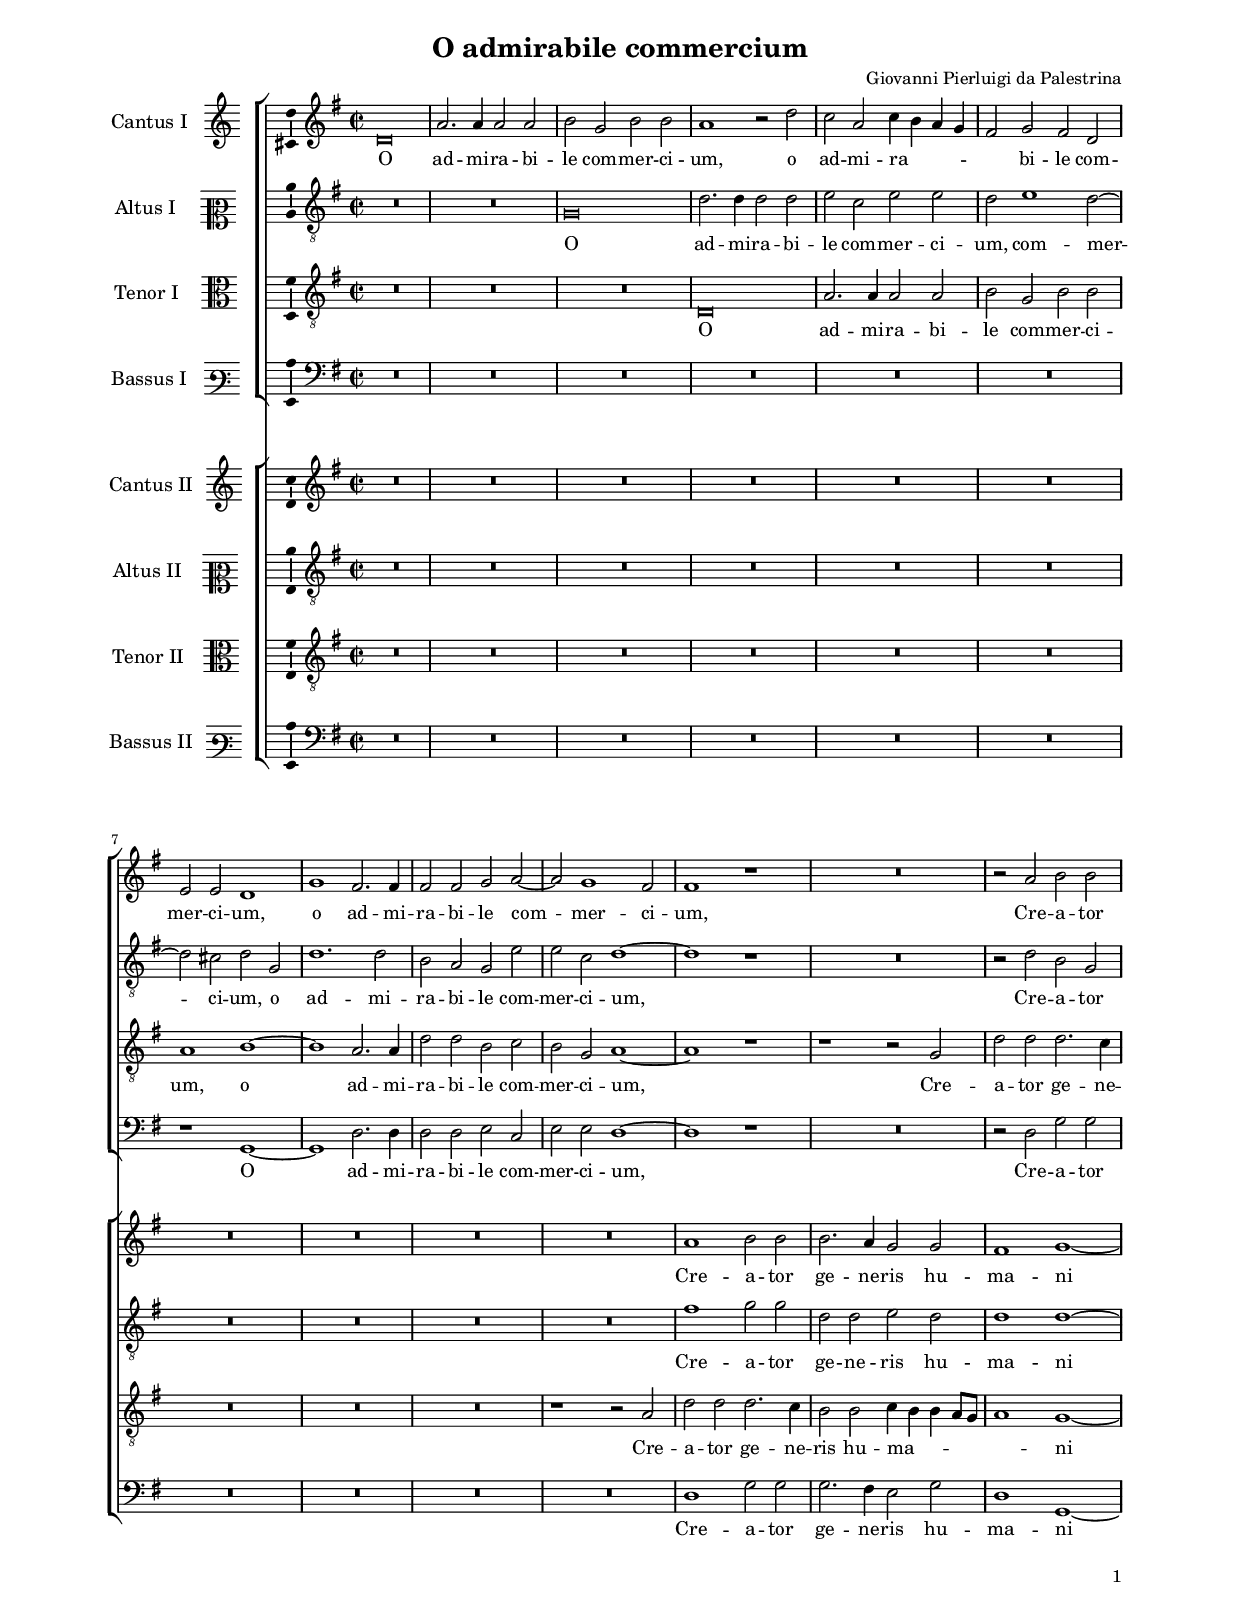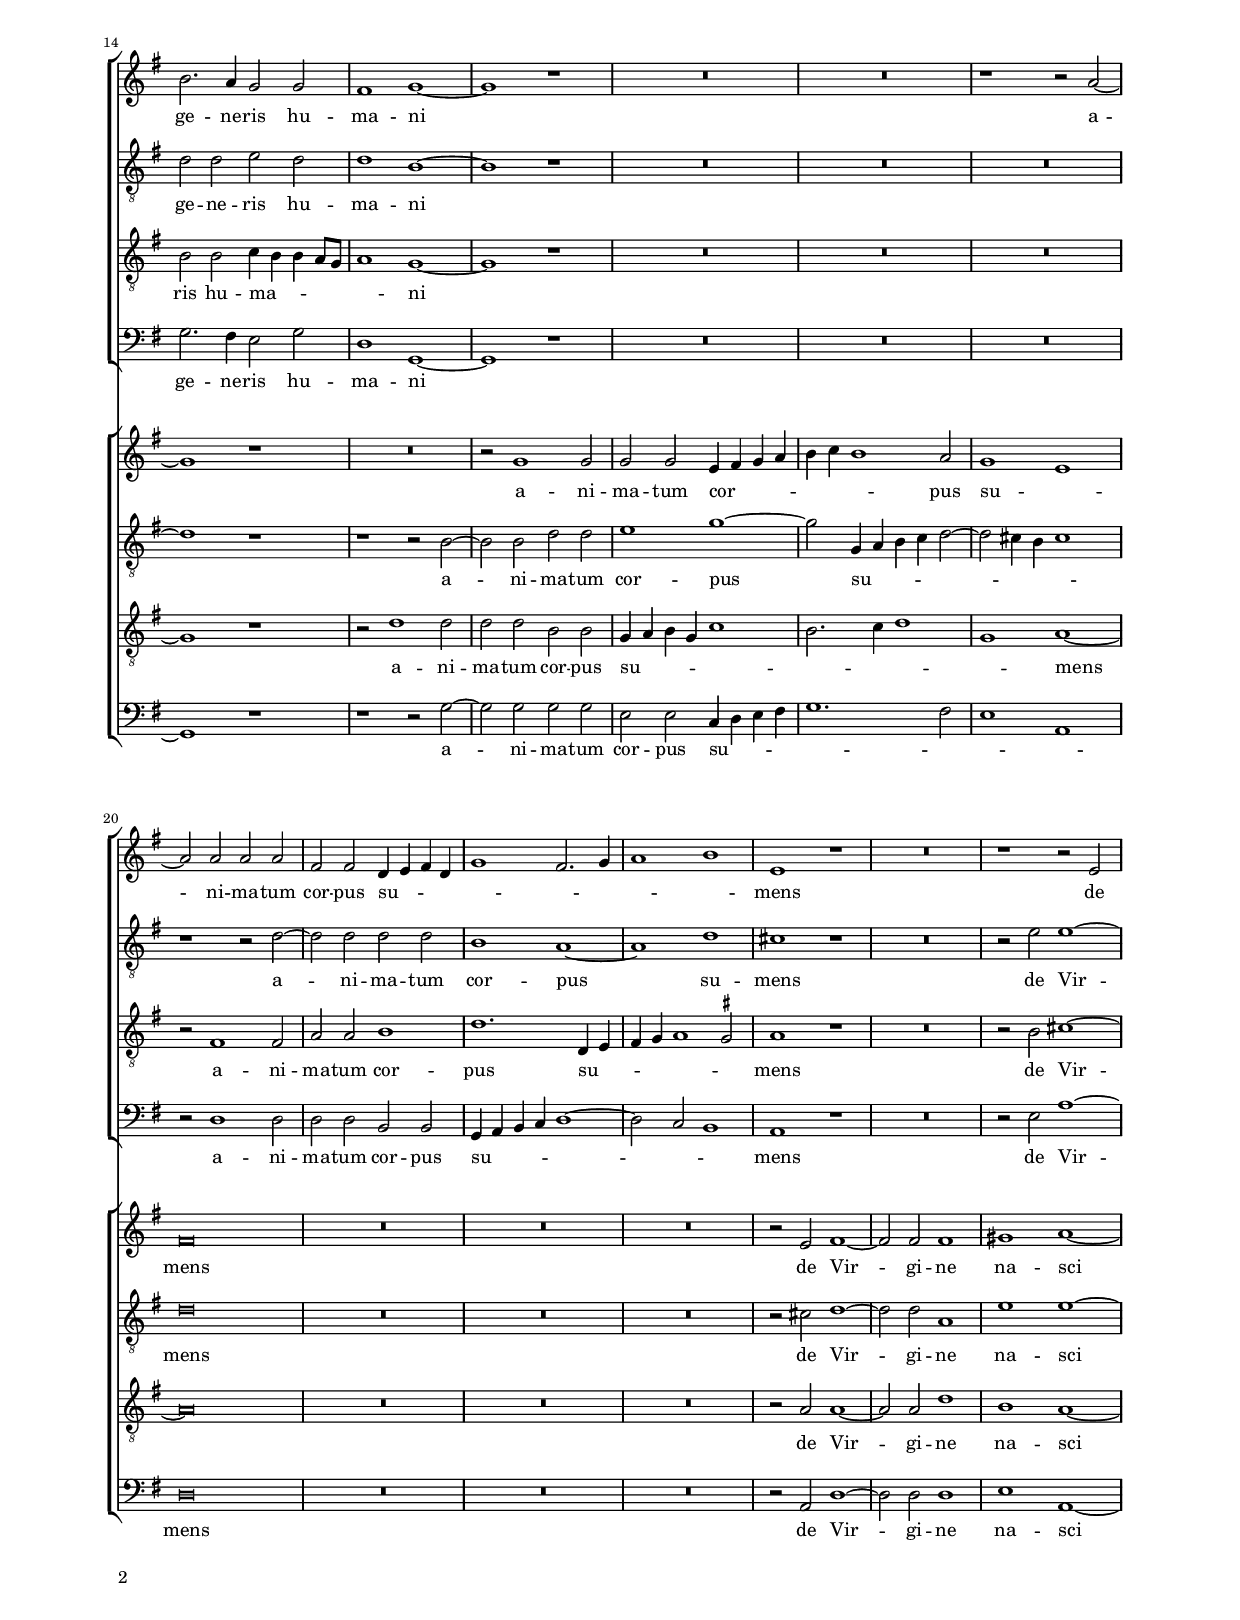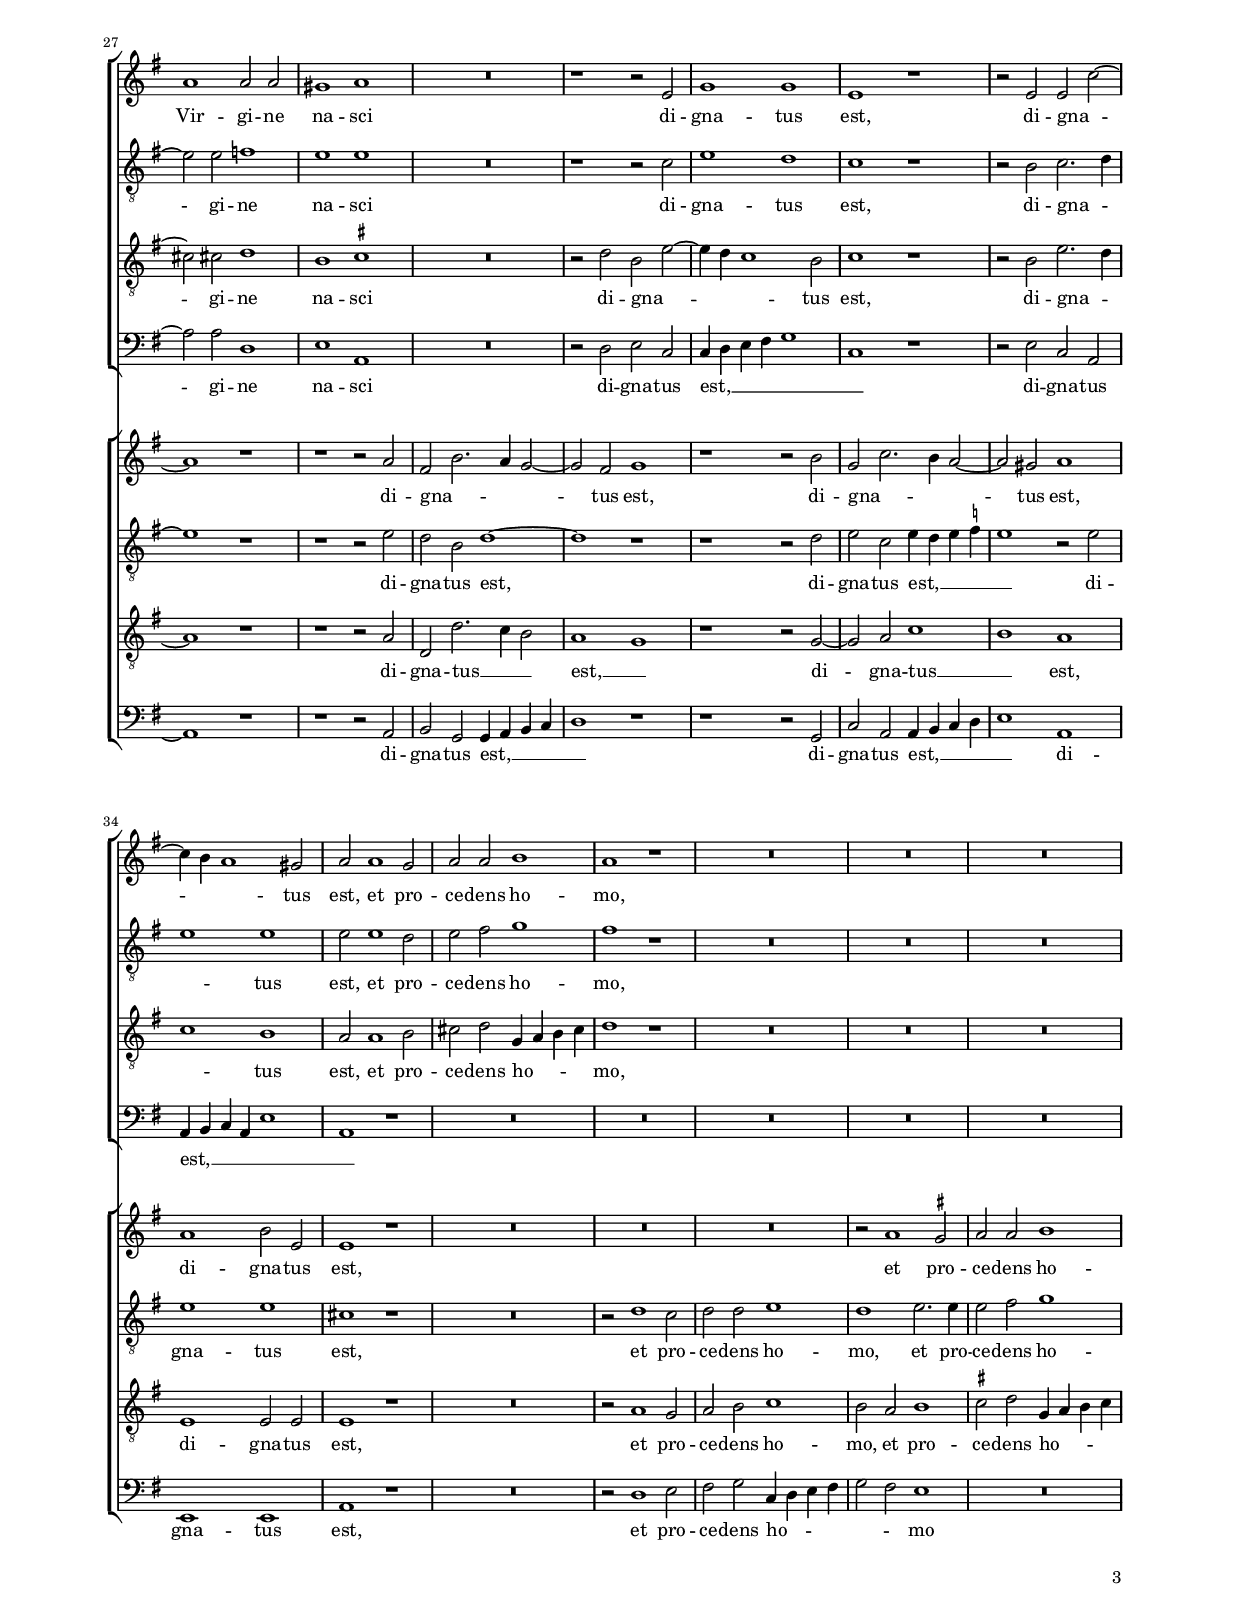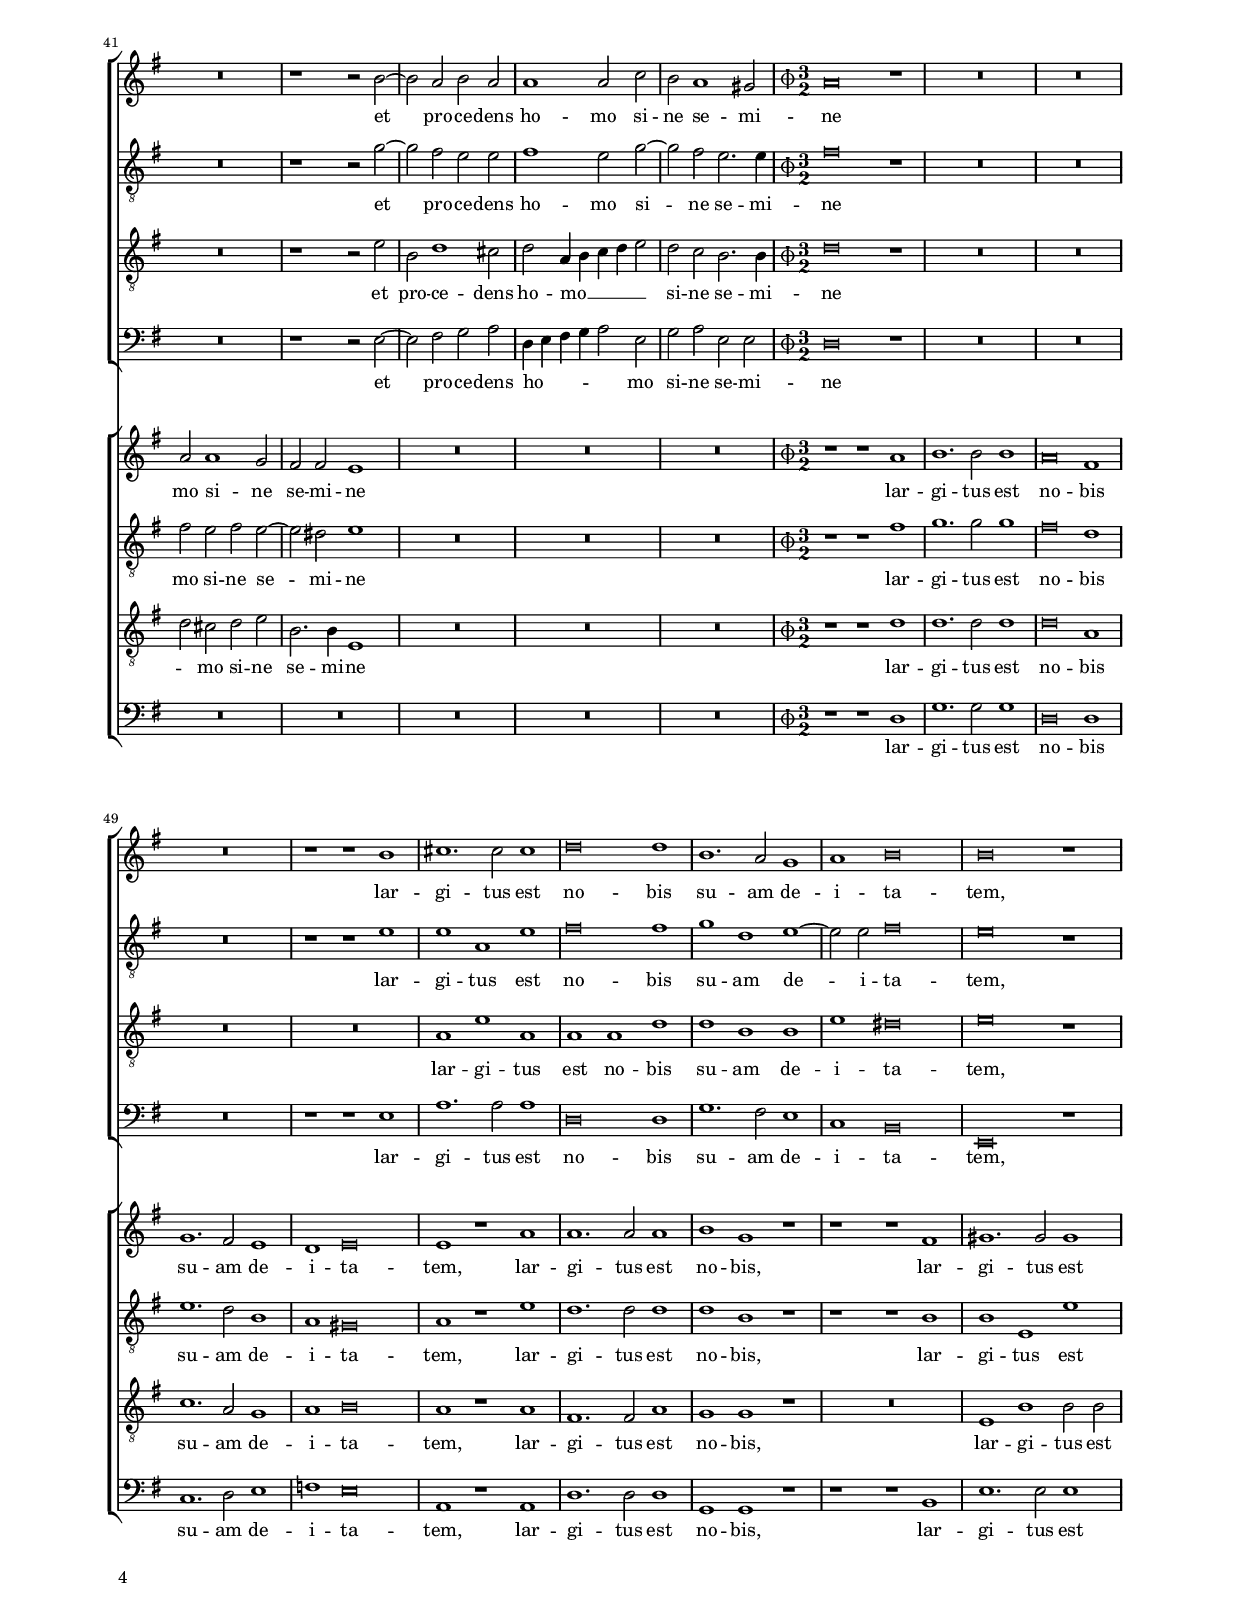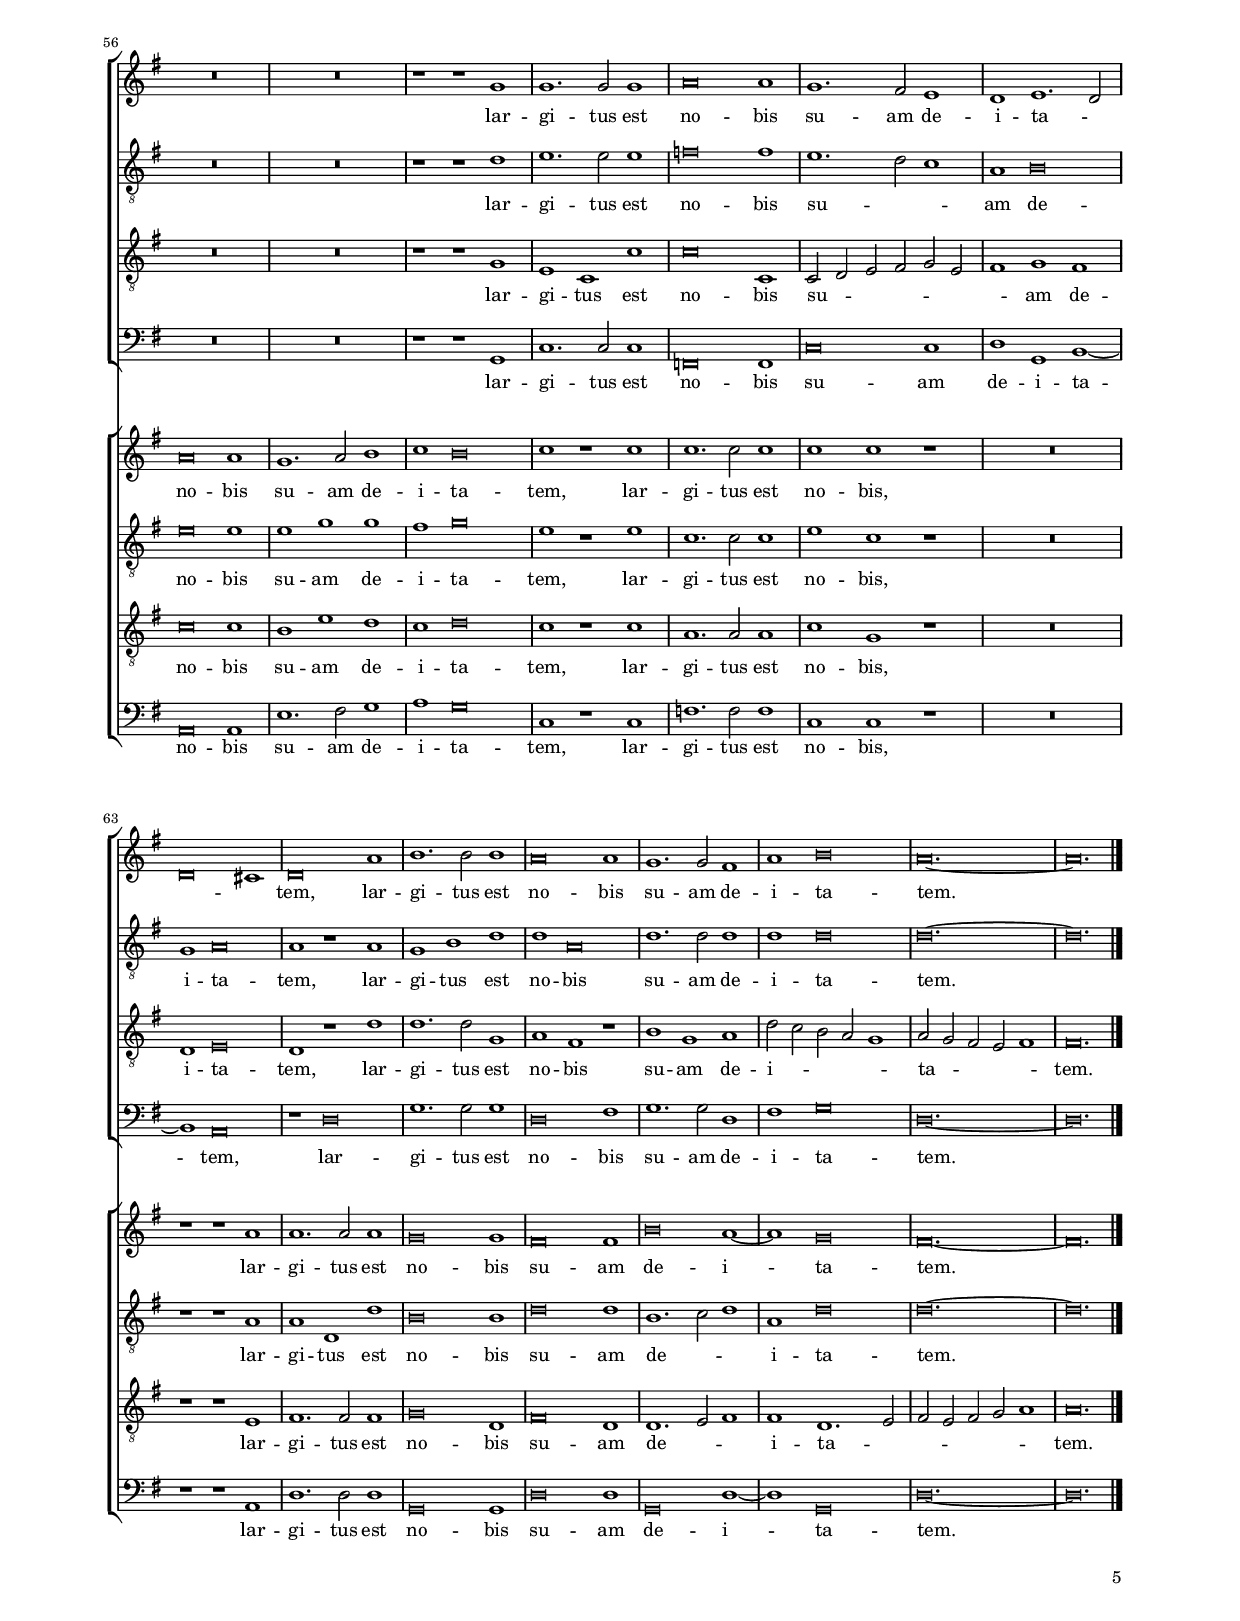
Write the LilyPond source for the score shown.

\header 
{
	title="O admirabile commercium"
	composer="Giovanni Pierluigi da Palestrina"
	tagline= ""
}

\version "2.22.0"
\language deutsch
#(set-global-staff-size 15)
% #(set-default-paper-size "letter")
#(ly:set-option 'point-and-click #f)


#(define ((double-time-signature glyph a b) grob)
   (grob-interpret-markup grob
          (markup #:override '(baseline-skip . 2.5) #:number
                  (#:line ((markup (#:musicglyph glyph))
                           (#:fontsize -1 #:column (a b)))))))


\paper
	{
	top-margin = 2 \cm
	bottom-margin = 1.4 \cm
	left-margin = 2 \cm
	right-margin = 2 \cm
	print-page-number = ##f
	ragged-bottom = ##f
	ragged-last-bottom = ##f
    systems-per-page = 2
    page-count = 5
	system-system-spacing = #'((basic-distance . 18) (minimum-distance . 14) (padding . 7) (strechability . 250))
    oddFooterMarkup=\markup   \fill-line { "" \fromproperty #'page:page-number-string }
    evenFooterMarkup=\markup  \fill-line { \fromproperty #'page:page-number-string "" }
    last-bottom-spacing = #'((basic-distance . 12) (minimum-distance . 7) (padding . 4))
	}


global =  
	{
    % \set Staff.autoBeaming = ##f
	\key c \major
	\time 2/2 \set Score.measureLength = #(ly:make-moment 2/1)
    \set Score.tempoHideNote = ##t
    \tempo 2 = 90
    \skip 1*2*45
    \once \override Score.TimeSignature.stencil = #(double-time-signature "timesig.mensural34" "3" "2") \time 3/1
    \tempo 1 = 135
    \skip 1*3*25 \bar "|."
	}

	ficta = { \once \set suggestAccidentals = ##t }
	
	forget = #(define-music-function (music) (ly:music?) #{
	\accidentalStyle forget
	$music
	\accidentalStyle default
	#})

	
incipitcantusprimus = \markup { \score {
	{
	\set Staff.instrumentName = \markup { \fontsize #1 "Cantus I" }
	\key c \major
	\clef violin
	s4 \bar ""
	}
	\layout  {
	raggedright = ##t
	indent = 1.8 \cm
	line-width = 2.4\cm
	\context { \Staff \remove Time_signature_engraver }
	\override Staff.Clef.Y-extent = #'(0 . 0)
	}} \hspace #1 }
      
incipitaltusprimus = \markup { \score {
	{
	\set Staff.instrumentName = \markup { \fontsize #1 "Altus I" }
	\key c \major
	\clef mezzosoprano
	s4 \bar ""
	}
	\layout  {
	raggedright = ##t
	indent = 1.8 \cm
	line-width = 2.4\cm
	\context { \Staff \remove Time_signature_engraver }
	\override Staff.Clef.Y-extent = #'(0 . 0)
	}} \hspace #1 }
      
incipittenorprimus = \markup { \score {
	{
	\set Staff.instrumentName = \markup { \fontsize #1 "Tenor I" }
	\key c \major
	\clef alto
	s4 \bar ""
	}
	\layout  {
	raggedright = ##t
	indent = 1.8 \cm
	line-width = 2.4\cm
	\context { \Staff \remove Time_signature_engraver }
	\override Staff.Clef.Y-extent = #'(0 . 0)
	}} \hspace #1 }


incipitbassusprimus = \markup { \score {
	{
	\set Staff.instrumentName = \markup { \fontsize #1 "Bassus I" }
	\key c \major
	\clef varbaritone
	s4 \bar ""
	}
	\layout  {
	raggedright = ##t
	indent = 1.8 \cm
	line-width = 2.4\cm
	\context { \Staff \remove Time_signature_engraver }
	\override Staff.Clef.Y-extent = #'(0 . 0)
	}} \hspace #1 }

incipitcantussecundus = \markup { \score {
	{
	\set Staff.instrumentName = \markup { \fontsize #1 "Cantus II" }
	\key c \major
	\clef violin
	s4 \bar ""
	}
	\layout  {
	raggedright = ##t
	indent = 1.8 \cm
	line-width = 2.4\cm
	\context { \Staff \remove Time_signature_engraver }
	\override Staff.Clef.Y-extent = #'(0 . 0)
	}} \hspace #1 }


incipitaltussecundus = \markup { \score {
	{
	\set Staff.instrumentName = \markup { \fontsize #1 "Altus II" }
	\key c \major
	\clef mezzosoprano
	s4 \bar ""
	}
	\layout  {
	raggedright = ##t
	indent = 1.8 \cm
	line-width = 2.4\cm
	\context { \Staff \remove Time_signature_engraver }
	\override Staff.Clef.Y-extent = #'(0 . 0)
	}} \hspace #1 }


incipittenorsecundus = \markup { \score {
	{
	\set Staff.instrumentName = \markup { \fontsize #1 "Tenor II" }
	\key c \major
	\clef alto
	s4 \bar ""
	}
	\layout  {
	raggedright = ##t
	indent = 1.8 \cm
	line-width = 2.4\cm
	\context { \Staff \remove Time_signature_engraver }
	\override Staff.Clef.Y-extent = #'(0 . 0)
	}} \hspace #1 }	


incipitbassussecundus = \markup { \score {
	{
	\set Staff.instrumentName = \markup { \fontsize #1 "Bassus II" }
	\key c \major
	\clef varbaritone
	s4 \bar ""
	}
	\layout  {
	raggedright = ##t
	indent = 1.8 \cm
	line-width = 2.4\cm
	\context { \Staff \remove Time_signature_engraver }
	\override Staff.Clef.Y-extent = #'(0 . 0)
	}} \hspace #1 }

%%%%%%%%%%%% NOTES %%%%%%%%%%%%%%%%%

cantusprimus =  \relative c''
	{
	g\breve
	d'2. d4 d2 d
	e2 c e e
	d1 r2 g
%5
	f2 d f4 e d c |
	h2 c h g
	a2 a g1
	c1 h2. h4
	h2 h c d~
%10
	d2 c1 h2 |
	h1 r
	R\breve
	r2 d e e
	e2. d4 c2 c
%15
	h1 c~ |
	c1 r
	R\breve
	R\breve
	r1 r2 d~
%20
	d2 d d d |
	h2 h g4 a h g
	c1 h2. c4
	d1 e
	a,1 r
%25
	R\breve |
	r1 r2 a
	d1 d2 d
	cis1 d
	R\breve
%30
	r1 r2 a |
	c1 c
	a1 r
	r2 a a f'~
	f4 e d1 cis2
%35
	d2 d1 c2 |
	d2 d e1
	d1 r
	R\breve
	R\breve
%40
	R\breve |
	R\breve
	r1 r2 e~
	e2 d e d
	d1 d2 f
%45
	e2 d1 cis2 |
% Triple time
	d\breve r1
	R\breve.
	R\breve.
	R\breve.
%50
	r1 r e |
	fis1. fis2 fis1
	g\breve g1
	e1. d2 c1
	d1 e\breve
%55
	e\breve r1 |
	R\breve.
	R\breve.
	r1 r c
	c1. c2 c1
%60
	d\breve d1 |
	c1. h2 a1
	g1 a1. g2
	g\breve fis1
	g\breve d'1
%65
	e1. e2 e1 |
	d\breve d1
	c1. c2 h1
	d1 e\breve
	d\breve.~
%70
	d\breve. |
	}

altusprimus =  \relative c' 
    {
	R\breve
	R\breve
	c\breve
	g'2. g4 g2 g
%5
	a2 f a a |
	g2 a1 g2~
	g2 fis g c,
	g'1. g2
	e2 d c a'
%10
	a2 f g1~ |
	g1 r
	R\breve
	r2 g e c
	g'2 g a g
%15
	g1 e~ |
	e1 r
	R\breve
	R\breve
	R\breve
%20
	r1 r2 g~ |
	g2 g g g
	e1 d~
	d1 g
	fis1 r
%25
	R\breve |
	r2 a a1~
	a2 a b1
	a1 a
	R\breve
%30
	r1 r2 f |
	a1 g
	f1 r
	r2 e f2. g4
	a1 a
%35
	a2 a1 g2 |
	a2 h c1
	h1 r
	R\breve
	R\breve
%40
	R\breve |
	R\breve
	r1 r2 c~
	c2 h a a
	h1 a2 c~
%45
	c2 h a2. a4 |
% Triple time
	h\breve r1
	R\breve.
	R\breve.
	R\breve.
%50
	r1 r a |
	a1 d, a'
	h\breve h1
	c1 g a~
	a2 a h\breve
%55
	a\breve r1 |
	R\breve.
	R\breve.
	r1 r g
	a1. a2 a1
%60
	b\breve b1 |
	a1. g2 f1
	d1 e\breve
	c1 d\breve
	d1 r d
%65
	c1 e g |
	g1 d\breve
	g1. g2 g1
	g1 g\breve
	g\breve.~
%70
	g\breve. |
	}

tenorprimus =  \relative c' 
	{
	R\breve
	R\breve
	R\breve
	g\breve
%5
	d'2. d4 d2 d |
	e2 c e e
	d1 e~
	e1 d2. d4
	g2 g e f
%10
	e2 c d1~ |
	d1 r
	r1 r2 c
	g'2 g g2. f4
	e2 e f4 e e d8 c
%15
	d1 c~ |
	c1 r
	R\breve
	R\breve
	R\breve
%20
	r2 h1 h2 |
	d2 d e1
	g1. g,4 a
	h4 c d1 \ficta cis2
	d1 r
%25
	R\breve |
	r2 e fis1~
	fis2 fis g1
	e1 \ficta fis1
	R\breve
%30
	r2 g e a~ |
	a4 g f1 e2
	f1 r
	r2 e a2. g4
	f1 e
%35
	d2 d1 e2 |
	fis2 g c,4 d e fis
	g1 r
	R\breve
	R\breve
%40
	R\breve |
	R\breve
	r1 r2 a
	e2 g1 fis2
	g2 d4 e f g a2
%45
	g2 f e2. e4 |
% Triple time
	g\breve r1
	R\breve.
	R\breve.
	R\breve.
%50
	R\breve. |
	d1 a' d,
	d1 d g
	g1 e e
	a1 gis\breve
%55
	a\breve r1 |
	R\breve.
	R\breve.
	r1 r c,
	a1 f f'
%60
	f\breve f,1 |
	f2 g a h c a
	h1 c h
	g1 a\breve
	g1 r g'
%65
	g1. g2 c,1 |
	d1 h r
	e1 c d
	g2 f e d c1
	d2 c h a h1
%70
	h\breve. |
	}

bassusprimus  =  \relative c 
	{
	R\breve
	R\breve
	R\breve
	R\breve
%5
	R\breve |
	R\breve
	r1 c~
	c1 g'2. g4
	g2 g a f
%10
	a2 a g1~ |
	g1 r
	R\breve
	r2 g c c
	c2. h4 a2 c
%15
	g1 c,~ |
	c1 r
	R\breve
	R\breve
	R\breve
%20
	r2 g'1 g2 |
	g2 g e e
	c4 d e f g1~
	g2 f e1
	d1 r
%25
	R\breve |
	r2 a' d1~
	d2 d g,1
	a1 d,
	R\breve
%30
	r2 g a f |
	f4 g a h c1
	f,1 r
	r2 a f d
	d4 e f d a'1
%35
	d,1 r |
	R\breve
	R\breve
	R\breve
	R\breve
%40
	R\breve |
	R\breve
	r1 r2 a'~
	a2 h c d
	g,4 a h c d2 a
%45
	c2 d a a |
% Triple time
	g\breve r1
	R\breve.
	R\breve.
	R\breve.
%50
	r1 r a |
	d1. d2 d1
	g,\breve g1
	c1. h2 a1
	f1 e\breve
%55
	a,\breve r1 |
	R\breve.
	R\breve.
	r1 r c
	f1. f2 f1
%60
	b,\breve b1 |
	f'\breve f1
	g1 c, e~
	e1 d\breve
	r1 g\breve
%65
	c1. c2 c1 |
	g\breve h1
	c1. c2 g1
	h1 c\breve
	g\breve.~
%70
	g\breve. |
	}

cantussecundus =  \relative c''
	{
	R\breve
	R\breve
	R\breve
	R\breve
%5
	R\breve |
	R\breve
	R\breve
	R\breve
	R\breve
%10
	R\breve |
	d1 e2 e
	e2. d4 c2 c
	h1 c~
	c1 r
%15
	R\breve |
	r2 c1 c2
	c2 c a4 h c d 
	e4 f e1 d2
	c1 a
%20
	h\breve |
	R\breve
	R\breve
	R\breve
	r2 a h1~
%25
	h2 h h1 |
	cis1 d~
	d1 r
	r1 r2 d
	h2 e2. d4 c2~
%30
	c2 h c1 |
	r1 r2 e
	c2 f2. e4 d2~
	d2 cis d1
	d1 e2 a,
%35
	a1 r |
	R\breve
	R\breve
	R\breve
	r2 d1 \ficta cis2
%40
	d2 d e1 |
	d2 d1 c2
	h2 h a1
	R\breve
	R\breve
%45
	R\breve |
% Triple time
	r1 r d
	e1. e2 e1
	d\breve h1
	c1. h2 a1
%50
	g1 a\breve |
	a1 r d
	d1. d2 d1
	e1 c r
	r1 r h
%55
	cis1. cis2 cis1 |
	d\breve d1
	c1. d2 e1
	f1 e\breve
	f1 r f
%60
	f1. f2 f1 |
	f1 f r
	R\breve.
	r1 r d
	d1. d2 d1
%65
	c\breve c1 |
	h\breve h1
	e\breve d1~
	d1 c\breve
	h\breve.~
%70
	h\breve. |
	}

altussecundus =  \relative c'
	{
	R\breve
	R\breve
	R\breve
	R\breve
%5
	R\breve |
	R\breve
	R\breve
	R\breve
	R\breve
%10
	R\breve |
	h'1 c2 c
	g2 g a g
	g1 g~
	g1 r
%15
	r1 r2 e~ |
	e2 e g g
	a1 c~
	c2 c,4 d e f g2~
	g2 fis4 e fis1
%20
	g\breve |
	R\breve
	R\breve
	R\breve
	r2 fis g1~
%25
	g2 g d1 |
	a'1 a~
	a1 r
	r1 r2 a
	g2 e g1~
%30
	g1 r |
	r1 r2 g
	a2 f a4 g a \ficta b
	a1 r2 a
	a1 a
%35
	fis1 r |
	R\breve
	r2 g1 f2
	g2 g a1
	g1 a2. a4
%40
	a2 h c1 |
	h2 a h a~
	a2 gis a1
	R\breve
	R\breve
%45
	R\breve |
% Triple time
	r1 r h
	c1. c2 c1
	h\breve g1
	a1. g2 e1
%50
	d1 cis\breve |
	d1 r a'
	g1. g2 g1
	g1 e r
	r1 r e
%55
	e1 a, a' |
	a\breve a1
	a1 c c
	h1 c\breve
	a1 r a
%60
	f1. f2 f1 |
	a1 f r
	R\breve.
	r1 r d
	d1 g, g'
%65
	e\breve e1 |
	g\breve g1
	e1. f2 g1
	d1 g\breve
	g\breve.~
%70
	g\breve. |
    }

tenorsecundus =  \relative c'
	{
	R\breve
	R\breve
	R\breve
	R\breve
%5
	R\breve |
	R\breve
	R\breve
	R\breve
	R\breve
%10
	r1 r2 d |
	g2 g g2. f4
	e2 e f4 e e d8 c
	d1 c~
	c1 r |
%15
    r2 g'1 g2
	g2 g e e
	c4 d e c f1
	e2. f4 g1
	c,1 d~ |
%20
    d\breve
	R\breve
	R\breve
	R\breve
	r2 d d1~ |
%25
    d2 d g1
	e1 d~
	d1 r
	r1 r2 d
	g, g'2. f4 e2 |
%30
    d1 c
	r1 r2 c~
	c2 d f1
	e1 d
	a1 a2 a |
%35
    a1 r
	R\breve
	r2 d1 c2
	d2 e f1
	e2 d e1 |
%40
    \ficta fis2 g c,4 d e fis
	g2 fis g a
	e2. e4 a,1
	R\breve
    R\breve
%45
	R\breve |
% Triple time
	r1 r g'
	g1. g2 g1
	g\breve d1
	f1. d2 c1
%50
	d1 e\breve |
	d1 r d
	h1. h2 d1
	c1 c r
	R\breve.
%55
	a1 e' e2 e |
	f\breve f1
	e1 a g
	f1 g\breve
	f1 r f
%60
	d1. d2 d1 |
	f1 c r
	R\breve.
	r1 r a
	h1. h2 h1
%65
	c\breve g1 |
	h\breve g1
	g1. a2 h1
	h1 g1. a2
	h2 a h c d1
%70
	d\breve. |
	}

bassussecundus =  \relative c
	{
	R\breve
	R\breve
	R\breve
	R\breve
%5
	R\breve |
	R\breve
	R\breve
	R\breve
	R\breve
%10
	R\breve |
	g'1 c2 c
	c2. h4 a2 c
	g1 c,~
	c1 r
%15
	r1 r2 c'~ |
	c2 c c c
	a2 a f4 g a h
	c1. h2
	a1 d,
%20
	g\breve |
	R\breve
	R\breve
	R\breve
	r2 d g1~
%25
	g2 g g1 |
	a1 d,~
	d1 r
	r1 r2 d
	e2 c c4 d e f
%30
	g1 r |
	r1 r2 c,
	f2 d d4 e f g
	a1 d,
	a1 a
%35
	d1 r |
	R\breve
	r2 g1 a2
	h2 c f,4 g a h
	c2 h a1
%40
	R\breve |
	R\breve
	R\breve
	R\breve
	R\breve
%45
	R\breve |
% Triple time
	r1 r g
	c1. c2 c1
	g\breve g1
	f1. g2 a1
%50
	b1 a\breve |
	d,1 r d
	g1. g2 g1
	c,1 c r
	r1 r e
%55
	a1. a2 a1 |
	d,\breve d1
	a'1. h2 c1
	d1 c\breve
	f,1 r f
%60
	b1. b2 b1 |
	f1 f r
	R\breve.
	r1 r d
	g1. g2 g1
%65
	c,\breve c1 |
	g'\breve g1
	c,\breve g'1~
	g1 c,\breve
	g'\breve.~
%70
	g\breve. |
	}

%%%%%%%%%% LYRICS %%%%%%%%%%%%%%%%%%%

    
lyricscantusprimus = \lyricmode {
	O ad -- mi -- ra -- bi -- le com -- mer -- ci -- um,
    o ad -- mi -- ra -- _ _ _ _ bi -- le com -- mer -- ci -- um,
    o ad -- mi -- ra -- bi -- le com -- mer -- ci -- um,
    Cre -- a -- tor ge -- ne -- ris hu -- ma -- ni
    a -- ni -- ma -- tum cor -- pus su -- _ _ _ _ _ _ _ _ mens
    de Vir -- gi -- ne na -- sci
    di -- gna -- tus est,
    di -- gna -- _ _ _ tus est,
    et pro -- ce -- dens ho -- mo,
    et pro -- ce -- dens ho -- mo
    si -- ne se -- mi -- ne
    lar -- gi -- tus est no -- bis su -- am de -- i -- ta -- tem,
    lar -- gi -- tus est no -- bis su -- am de -- i -- ta -- _ _ _ tem,
    lar -- gi -- tus est no -- bis su -- am de -- i -- ta -- tem.
	}


lyricsaltusprimus = \lyricmode {
	O ad -- mi -- ra -- bi -- le com -- mer -- ci -- um,
    com -- mer -- ci -- um,
    o ad -- mi -- ra -- bi -- le com -- mer -- ci -- um,
    Cre -- a -- tor ge -- ne -- ris hu -- ma -- ni
    a -- ni -- ma -- tum cor -- pus su -- mens
    de Vir -- gi -- ne na -- sci
    di -- gna -- tus est,
    di -- gna -- _ _ tus est,
    et pro -- ce -- dens ho -- mo,
    et pro -- ce -- dens ho -- mo
    si -- ne se -- mi -- ne
    lar -- gi -- tus est no -- bis su -- am de -- i -- ta -- tem,
    lar -- gi -- tus est no -- bis su -- _ _ am de -- i -- ta -- tem,
    lar -- gi -- tus est no -- bis su -- am de -- i -- ta -- tem.
	}


lyricstenorprimus = \lyricmode {
	O ad -- mi -- ra -- bi -- le com -- mer -- ci -- um,
    o ad -- mi -- ra -- bi -- le com -- mer -- ci -- um,
    Cre -- a -- tor ge -- ne -- ris hu -- ma -- _ _ _ _ _ ni
    a -- ni -- ma -- tum cor -- pus su -- _ _ _ _ _ mens
    de Vir -- gi -- ne na -- sci
    di -- gna -- _ _ _ tus est,
    di -- gna -- _ _ tus est,
    et pro -- ce -- dens ho -- _ _ _ mo,
    et pro -- ce -- dens ho -- mo __ _ _ _ _
    si -- ne se -- mi -- ne
    lar -- gi -- tus est no -- bis su -- am de -- i -- ta -- tem,
    lar -- gi -- tus est no -- bis su -- _ _ _ _ _ _ am de -- i -- ta -- tem,
    lar -- gi -- tus est no -- bis su -- am de -- i -- _ _ _ _ ta -- _ _ _ _ tem.
	}


lyricsbassusprimus = \lyricmode {
	O ad -- mi -- ra -- bi -- le com -- mer -- ci -- um,
    Cre -- a -- tor ge -- ne -- ris hu -- ma -- ni
    a -- ni -- ma -- tum cor -- pus su -- _ _ _ _ _ _ mens
    de Vir -- gi -- ne na -- sci
    di -- gna -- tus est, __ _ _ _ _ _
    di -- gna -- tus est, __ _ _ _ _ _
    et pro -- ce -- dens ho -- _ _ _ _ mo
    si -- ne se -- mi -- ne
    lar -- gi -- tus est no -- bis su -- am de -- i -- ta -- tem,
    lar -- gi -- tus est no -- bis su -- am de -- i -- ta -- tem,
    lar -- gi -- tus est no -- bis su -- am de -- i -- ta -- tem.
	}


lyricscantussecundus = \lyricmode {
    Cre -- a -- tor ge -- ne -- ris hu -- ma -- ni
    a -- ni -- ma -- tum cor -- _ _ _ _ _ _ pus su -- _ mens
    de Vir -- gi -- ne na -- sci
    di -- gna -- _ _ _ tus est,
    di -- gna -- _ _ _ tus est,
    di -- gna -- tus est,
    et pro -- ce -- dens ho -- mo
    si -- ne se -- mi -- ne
    lar -- gi -- tus est no -- bis su -- am de -- i -- ta -- tem,
    lar -- gi -- tus est no -- bis,
    lar -- gi -- tus est no -- bis su -- am de -- i -- ta -- tem,
    lar -- gi -- tus est no -- bis,
    lar -- gi -- tus est no -- bis su -- am de -- i -- ta -- tem.
	}


lyricsaltussecundus = \lyricmode {
    Cre -- a -- tor ge -- ne -- ris hu -- ma -- ni
    a -- ni -- ma -- tum cor -- pus su -- _ _ _ _ _ _ _ mens
    de Vir -- gi -- ne na -- sci
    di -- gna -- tus est,
    di -- gna -- tus est, __ _ _ _ _ 
    di -- gna -- tus est,
    et pro -- ce -- dens ho -- mo,
    et pro -- ce -- dens ho -- mo
    si -- ne se -- mi -- ne
    lar -- gi -- tus est no -- bis su -- am de -- i -- ta -- tem,
    lar -- gi -- tus est no -- bis,
    lar -- gi -- tus est no -- bis su -- am de -- i -- ta -- tem,
    lar -- gi -- tus est no -- bis,
    lar -- gi -- tus est no -- bis su -- am de -- _ _ i -- ta -- tem.
	}
	

lyricstenorsecundus = \lyricmode {
    Cre -- a -- tor ge -- ne -- ris hu -- ma -- _ _ _ _ _ ni
    a -- ni -- ma -- tum cor -- pus su -- _ _ _ _ _ _ _ _ mens
    de Vir -- gi -- ne na -- sci
    di -- gna -- tus __ _ _ est, __ _
    di -- gna -- tus __ _ est,
    di -- gna -- tus est,
    et pro -- ce -- dens ho -- mo,
    et pro -- ce -- dens ho -- _ _ _ _ mo
    si -- ne se -- mi -- ne
    lar -- gi -- tus est no -- bis su -- am de -- i -- ta -- tem,
    lar -- gi -- tus est no -- bis,
    lar -- gi -- tus est no -- bis su -- am de -- i -- ta -- tem,
    lar -- gi -- tus est no -- bis,
    lar -- gi -- tus est no -- bis su -- am de -- _ _ i -- ta -- _ _ _ _ _ _ tem.
	}


lyricsbassussecundus = \lyricmode {
    Cre -- a -- tor ge -- ne -- ris hu -- ma -- ni
    a -- ni -- ma -- tum cor -- pus su -- _ _ _ _ _ _ _ mens
    de Vir -- gi -- ne na -- sci
    di -- gna -- tus est, __ _ _ _ _
    di -- gna -- tus est, __ _ _ _ _
    di -- gna -- tus est,
    et pro -- ce -- dens ho -- _ _ _ _ _ mo
    lar -- gi -- tus est no -- bis su -- am de -- i -- ta -- tem,
    lar -- gi -- tus est no -- bis,
    lar -- gi -- tus est no -- bis su -- am de -- i -- ta -- tem,
    lar -- gi -- tus est no -- bis,
    lar -- gi -- tus est no -- bis su -- am de -- i -- ta -- tem.
	}


\score
{	\transpose c g, {
	
<<
	\new ChoirStaff \with { \override StaffGrouper.staffgroup-staff-spacing.basic-distance = #15 
				\override StaffGrouper.staff-staff-spacing.basic-distance = #12 }
	<<
	
	\new Staff << \global
	\new Voice="v1" {
		\set Staff.instrumentName=\incipitcantusprimus
		\set Staff.midiInstrument = "reed organ"
		\clef violin
		\cantusprimus }
	\new Lyrics \lyricsto "v1" {\lyricscantusprimus }
	>>
	
	\new Staff << \global
	\new Voice="v2" {
		\set Staff.instrumentName=\incipitaltusprimus
		\set Staff.midiInstrument = "reed organ"
		\clef "G_8" 
		\altusprimus }
	\new Lyrics \lyricsto "v2" {\lyricsaltusprimus }
	>>
	
	\new Staff << \global
	\new Voice="v3" {
		\set Staff.instrumentName=\incipittenorprimus
		\set Staff.midiInstrument = "reed organ"
		\clef "G_8"
		\tenorprimus }
	\new Lyrics \lyricsto "v3" {\lyricstenorprimus }
	>>
	
	\new Staff << \global
	\new Voice="v4" {
		\set Staff.instrumentName=\incipitbassusprimus
		\set Staff.midiInstrument = "reed organ"
		\clef bass 
		\bassusprimus }
	\new Lyrics \lyricsto "v4" {\lyricsbassusprimus}
	>>
	>>
	
	\new ChoirStaff \with { \override StaffGrouper.staff-staff-spacing.basic-distance = #12 }
	<<
	
	\new Staff << \global
	\new Voice="v5" {
		\set Staff.instrumentName=\incipitcantussecundus
		\set Staff.midiInstrument = "church organ"
		\clef violin
		\cantussecundus }
	\new Lyrics \lyricsto "v5" {\lyricscantussecundus }
	>>
	
	\new Staff << \global
	\new Voice="v6" {
		\set Staff.instrumentName=\incipitaltussecundus
		\set Staff.midiInstrument = "church organ"
		\clef "G_8" 
		\altussecundus }
	\new Lyrics \lyricsto "v6" {\lyricsaltussecundus }
	>>
	
	\new Staff << \global
	\new Voice="v7" {
		\set Staff.instrumentName=\incipittenorsecundus
		\set Staff.midiInstrument = "church organ"
		\clef "G_8"
		\tenorsecundus }
	\new Lyrics \lyricsto "v7" {\lyricstenorsecundus }
	>>
	
	\new Staff << \global
	\new Voice="v8" {
		\set Staff.instrumentName=\incipitbassussecundus
		\set Staff.midiInstrument = "church organ"
		\clef bass 
		\bassussecundus }
	\new Lyrics \lyricsto "v8" {\lyricsbassussecundus}
	>>
	>>
>>
	} % transpose

\layout
	{
	indent = 2.5 \cm
%	\context { \Lyrics \override VerticalAxisGroup.nonstaff-relatedstaff-spacing.padding = #2 }
%	\context { \Lyrics \override LyricText.font-size = #1 }
	\context { \Score \override BarNumber.padding = #2 }
	\context { \Voice \override NoteHead.style = #'baroque }
    \context { \Staff \consists "Ambitus_engraver" }
	\context { \Staff \override TimeSignature.break-visibility = #end-of-line-invisible }
	}

\midi
	{
	}
      
}

% EOF
